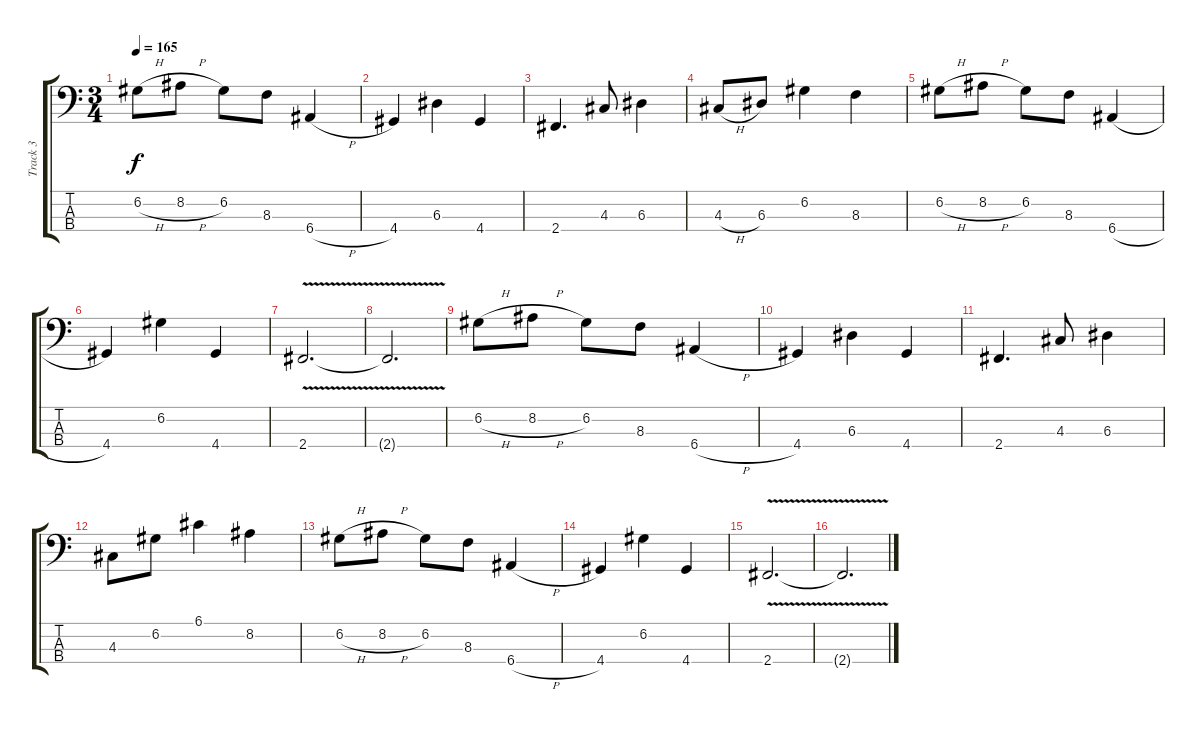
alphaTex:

\track ("Track 3" "Track 3") {instrument electricbasspick}
\staff {score tabs}
\tuning (G2 D2 A1 E1) {hide}
\ts (3 4)
\tempo 165
\clef f4
\ks c
6.2{h}.8{dy f} 8.2{h}.8 6.2.8 8.3.8 6.4{h}.4 |
4.4.4 6.3.4 4.4.4 |
2.4.4{d} 4.3.8 6.3.4 |
4.3{h}.8 6.3.8 6.2.4 8.3.4 |
6.2{h}.8 8.2{h}.8 6.2.8 8.3.8 6.4{h}.4 |
4.4.4 6.2.4 4.4.4 |
2.4{v}.2{d} |
2.4{t}.2{d} |
6.2{h}.8 8.2{h}.8 6.2.8 8.3.8 6.4{h}.4 |
4.4.4 6.3.4 4.4.4 |
2.4.4{d} 4.3.8 6.3.4 |
4.3.8 6.2.8 6.1.4 8.2.4 |
6.2{h}.8 8.2{h}.8 6.2.8 8.3.8 6.4{h}.4 |
4.4.4 6.2.4 4.4.4 |
2.4{v}.2{d} |
2.4{t}.2{d}
